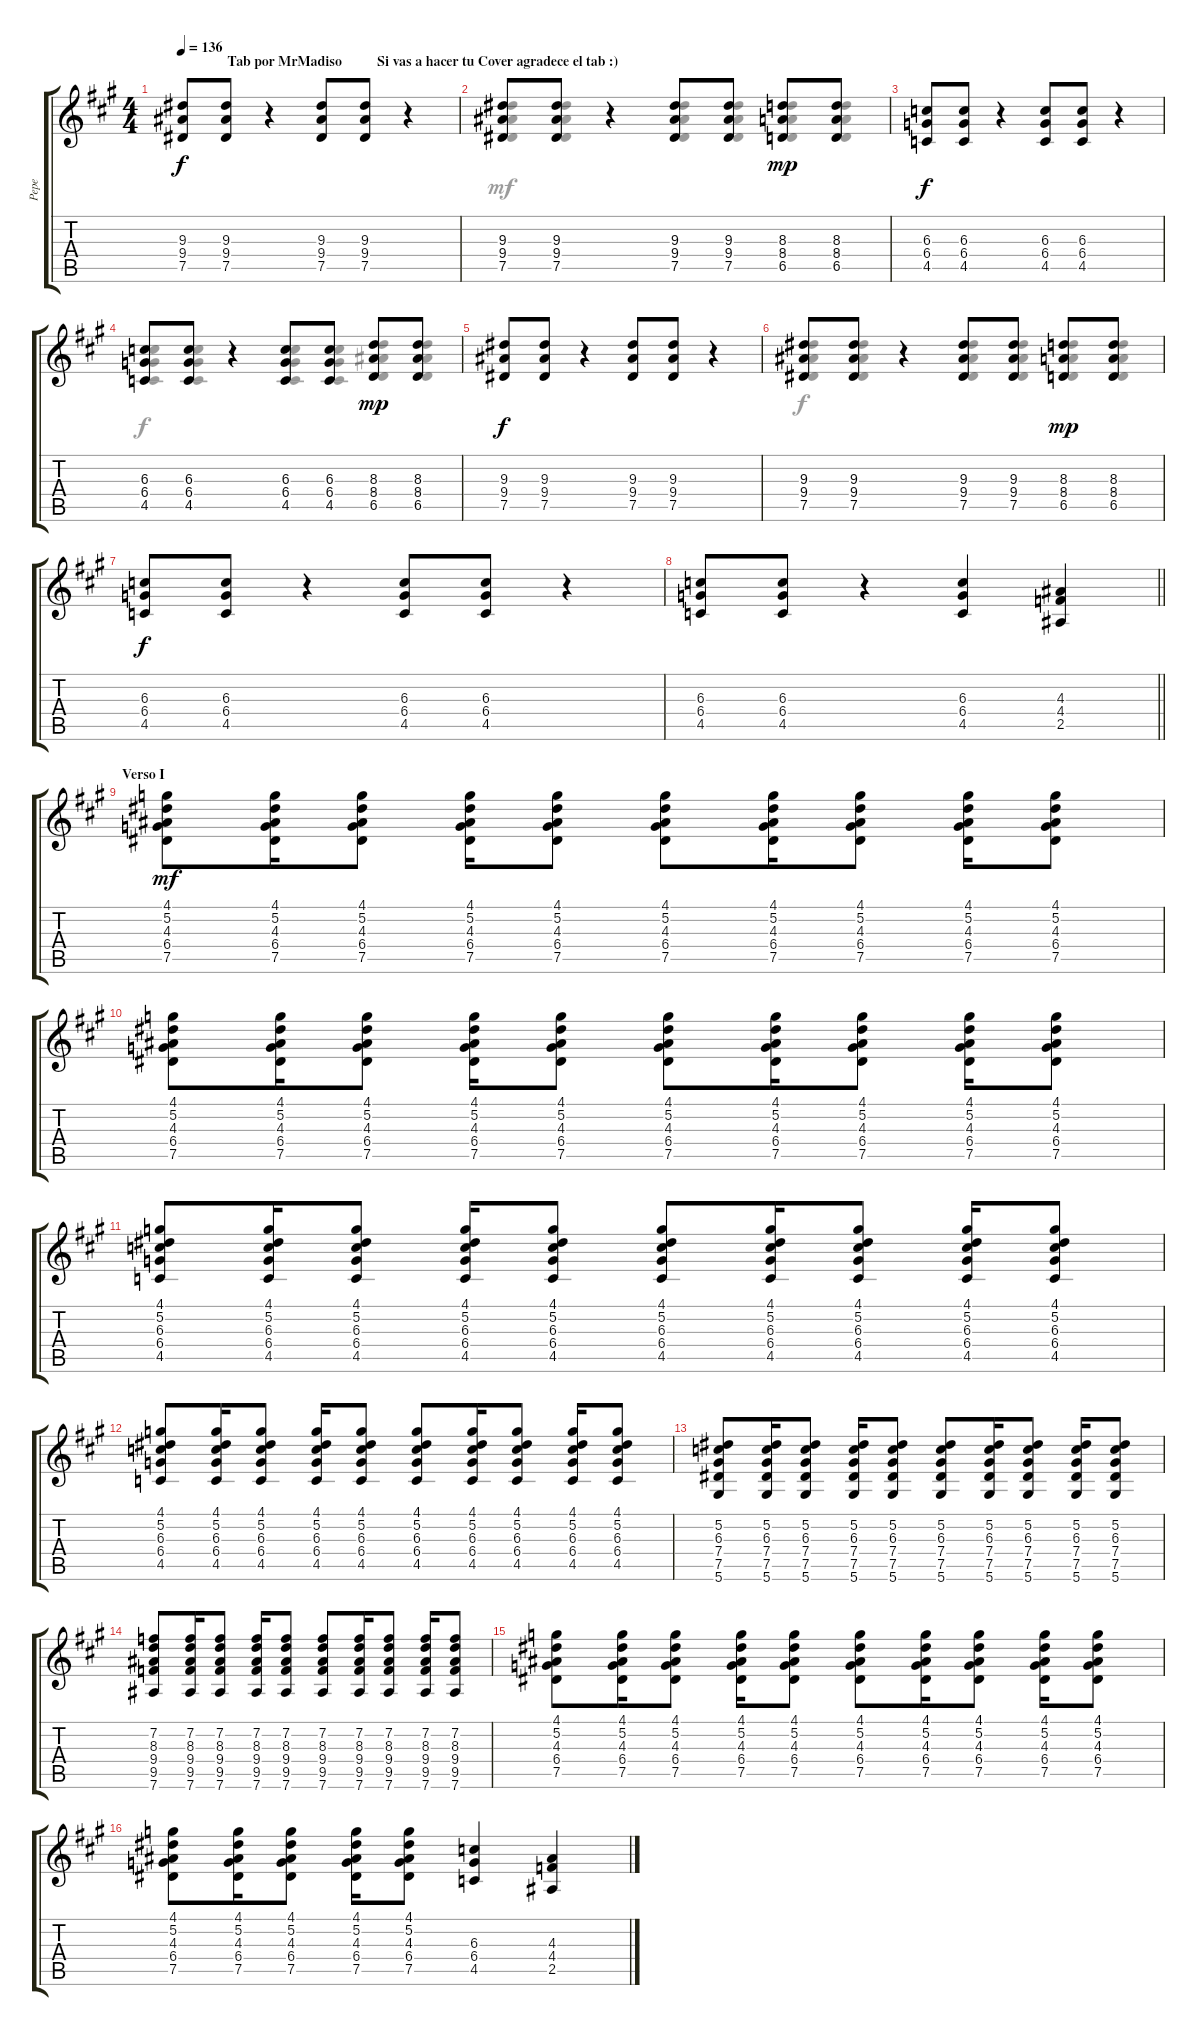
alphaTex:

\track ("Pepe" "Pepe") {instrument distortionguitar}
\staff {score tabs}
\tuning (Eb4 Bb3 Gb3 Db3 Ab2 Eb2) {hide}
\voice
\ts (4 4)
\section ("" "                     Tab por MrMadiso          Si vas a hacer tu Cover agradece el tab :)")
\tempo 136
\clef g2
\ks a
(9.3 9.4 7.5).8{dy f instrument overdrivenguitar} (9.3 9.4 7.5).8 r.4 (9.3 9.4 7.5).8 (9.3 9.4 7.5).8 r.4 |
(9.3 9.4 7.5).8 (9.3 9.4 7.5).8 r.4 (9.3 9.4 7.5).8 (9.3 9.4 7.5).8 (8.3 8.4 6.5).8{dy mp} (8.3 8.4 6.5).8 |
(6.3 6.4 4.5).8{dy f} (6.3 6.4 4.5).8 r.4 (6.3 6.4 4.5).8 (6.3 6.4 4.5).8 r.4 |
(6.3 6.4 4.5).8 (6.3 6.4 4.5).8 r.4 (6.3 6.4 4.5).8 (6.3 6.4 4.5).8 (8.3 8.4 6.5).8{dy mp} (8.3 8.4 6.5).8 |
(9.3 9.4 7.5).8{dy f} (9.3 9.4 7.5).8 r.4 (9.3 9.4 7.5).8 (9.3 9.4 7.5).8 r.4 |
(9.3 9.4 7.5).8 (9.3 9.4 7.5).8 r.4 (9.3 9.4 7.5).8 (9.3 9.4 7.5).8 (8.3 8.4 6.5).8{dy mp} (8.3 8.4 6.5).8 |
(6.3 6.4 4.5).8{dy f} (6.3 6.4 4.5).8 r.4 (6.3 6.4 4.5).8 (6.3 6.4 4.5).8 r.4 |
\barLineRight lightlight
(6.3 6.4 4.5).8 (6.3 6.4 4.5).8 r.4 (6.3 6.4 4.5).4 (4.3 4.4 2.5).4 |
\section ("" "Verso I")
(4.1 5.2 4.3 6.4 7.5).8{dy mf instrument distortionguitar} (4.1 5.2 4.3 6.4 7.5).16 (4.1 5.2 4.3 6.4 7.5).8 (4.1 5.2 4.3 6.4 7.5).16 (4.1 5.2 4.3 6.4 7.5).8 (4.1 5.2 4.3 6.4 7.5).8 (4.1 5.2 4.3 6.4 7.5).16 (4.1 5.2 4.3 6.4 7.5).8 (4.1 5.2 4.3 6.4 7.5).16 (4.1 5.2 4.3 6.4 7.5).8 |
(4.1 5.2 4.3 6.4 7.5).8 (4.1 5.2 4.3 6.4 7.5).16 (4.1 5.2 4.3 6.4 7.5).8 (4.1 5.2 4.3 6.4 7.5).16 (4.1 5.2 4.3 6.4 7.5).8 (4.1 5.2 4.3 6.4 7.5).8 (4.1 5.2 4.3 6.4 7.5).16 (4.1 5.2 4.3 6.4 7.5).8 (4.1 5.2 4.3 6.4 7.5).16 (4.1 5.2 4.3 6.4 7.5).8 |
(4.1 5.2 6.3 6.4 4.5).8 (4.1 5.2 6.3 6.4 4.5).16 (4.1 5.2 6.3 6.4 4.5).8 (4.1 5.2 6.3 6.4 4.5).16 (4.1 5.2 6.3 6.4 4.5).8 (4.1 5.2 6.3 6.4 4.5).8 (4.1 5.2 6.3 6.4 4.5).16 (4.1 5.2 6.3 6.4 4.5).8 (4.1 5.2 6.3 6.4 4.5).16 (4.1 5.2 6.3 6.4 4.5).8 |
(4.1 5.2 6.3 6.4 4.5).8 (4.1 5.2 6.3 6.4 4.5).16 (4.1 5.2 6.3 6.4 4.5).8 (4.1 5.2 6.3 6.4 4.5).16 (4.1 5.2 6.3 6.4 4.5).8 (4.1 5.2 6.3 6.4 4.5).8 (4.1 5.2 6.3 6.4 4.5).16 (4.1 5.2 6.3 6.4 4.5).8 (4.1 5.2 6.3 6.4 4.5).16 (4.1 5.2 6.3 6.4 4.5).8 |
(5.2 6.3 7.4 7.5 5.6).8 (5.2 6.3 7.4 7.5 5.6).16 (5.2 6.3 7.4 7.5 5.6).8 (5.2 6.3 7.4 7.5 5.6).16 (5.2 6.3 7.4 7.5 5.6).8 (5.2 6.3 7.4 7.5 5.6).8 (5.2 6.3 7.4 7.5 5.6).16 (5.2 6.3 7.4 7.5 5.6).8 (5.2 6.3 7.4 7.5 5.6).16 (5.2 6.3 7.4 7.5 5.6).8 |
(7.2 8.3 9.4 9.5 7.6).8 (7.2 8.3 9.4 9.5 7.6).16 (7.2 8.3 9.4 9.5 7.6).8 (7.2 8.3 9.4 9.5 7.6).16 (7.2 8.3 9.4 9.5 7.6).8 (7.2 8.3 9.4 9.5 7.6).8 (7.2 8.3 9.4 9.5 7.6).16 (7.2 8.3 9.4 9.5 7.6).8 (7.2 8.3 9.4 9.5 7.6).16 (7.2 8.3 9.4 9.5 7.6).8 |
(4.1 5.2 4.3 6.4 7.5).8 (4.1 5.2 4.3 6.4 7.5).16 (4.1 5.2 4.3 6.4 7.5).8 (4.1 5.2 4.3 6.4 7.5).16 (4.1 5.2 4.3 6.4 7.5).8 (4.1 5.2 4.3 6.4 7.5).8 (4.1 5.2 4.3 6.4 7.5).16 (4.1 5.2 4.3 6.4 7.5).8 (4.1 5.2 4.3 6.4 7.5).16 (4.1 5.2 4.3 6.4 7.5).8 |
(4.1 5.2 4.3 6.4 7.5).8 (4.1 5.2 4.3 6.4 7.5).16 (4.1 5.2 4.3 6.4 7.5).8 (4.1 5.2 4.3 6.4 7.5).16 (4.1 5.2 4.3 6.4 7.5).8 (6.3 6.4 4.5).4 (4.3 4.4 2.5).4
\voice
\clef g2
\ottava regular
\simile none
\ks a
|
(9.3 9.4 7.5).8{beam Up} (9.3 9.4 7.5).8{beam Up} r.4 (9.3 9.4 7.5).8{beam Up} (9.3 9.4 7.5).8{beam Up} (8.3 9.4 6.5).8{dy mp beam Up} (8.3 9.4 6.5).8{beam Up} |
|
(6.3 6.4 4.5).8{dy f beam Up} (6.3 6.4 4.5).8{beam Up} r.4 (6.3 6.4 4.5).8{beam Up} (6.3 6.4 4.5).8{beam Up} (8.3 9.4 6.5).8{dy mp beam Up} (8.3 9.4 6.5).8{beam Up} |
|
(9.3 9.4 7.5).8{dy f beam Up} (9.3 9.4 7.5).8{beam Up} r.4 (9.3 9.4 7.5).8{beam Up} (9.3 9.4 7.5).8{beam Up} (8.3 9.4 6.5).8{beam Up} (8.3 9.4 6.5).8{beam Up} |
|
\barLineRight lightlight
|
|
|
|
|
|
|
|
